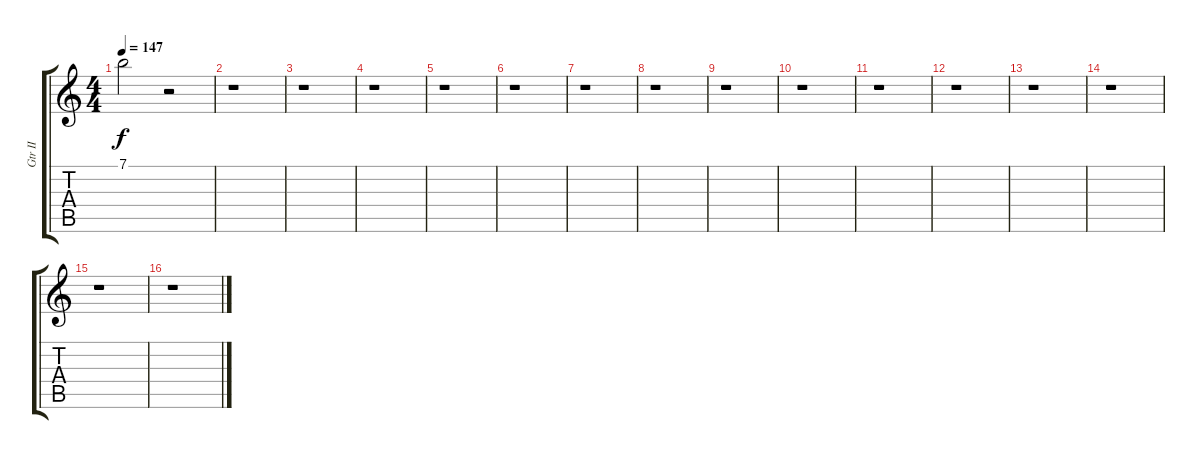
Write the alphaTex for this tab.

\track ("Gtr II" "Gtr II") {instrument distortionguitar}
\staff {score tabs}
\tuning (E4 B3 G3 D3 A2 E2) {hide}
\ts (4 4)
\tempo 147
\clef g2
\ks c
7.1{t}.2{dy f} r.2 |
r.1 |
r.1 |
r.1 |
r.1 |
r.1 |
r.1 |
r.1 |
r.1 |
r.1 |
r.1 |
r.1 |
r.1 |
r.1 |
r.1 |
r.1
